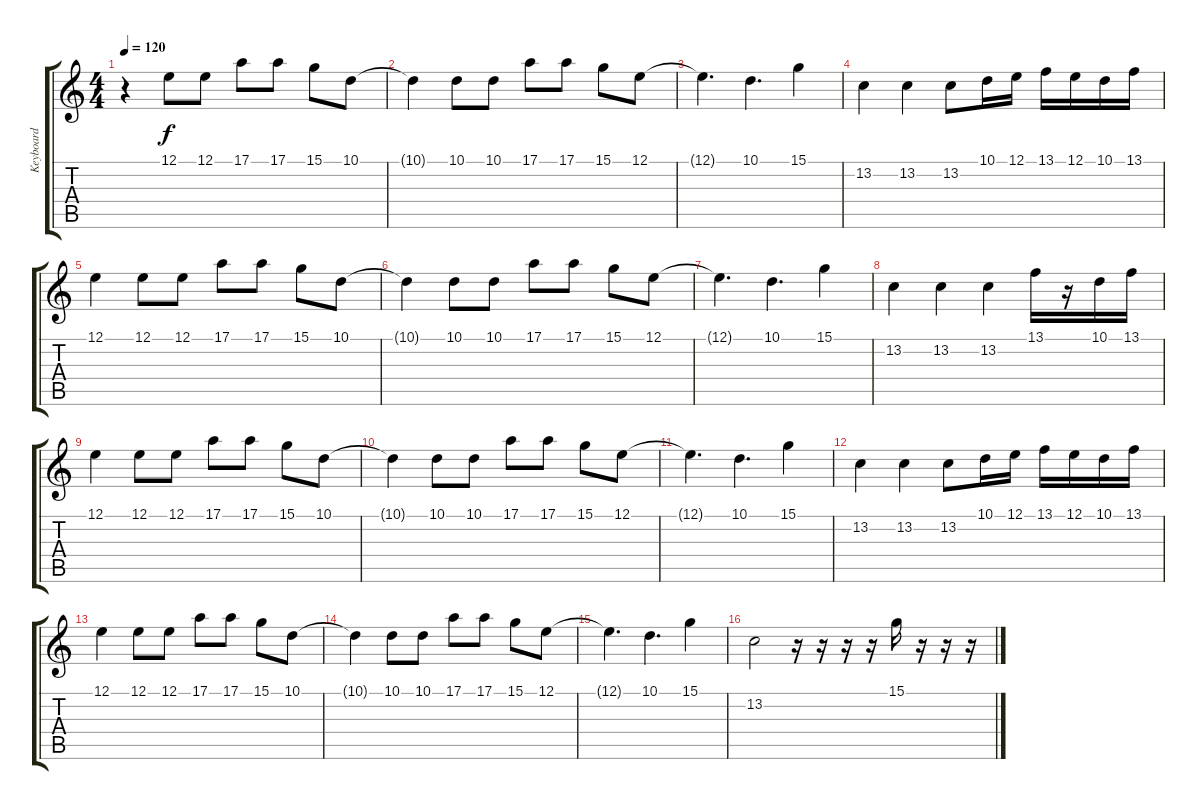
\track ("Keyboard" "Keyboard") {instrument acousticgrandpiano}
\staff {score tabs}
\tuning (E4 B3 G3 D3 A2 E2) {hide}
\ts (4 4)
\tempo 120
\clef g2
\ks c
r.4{dy f} 12.1.8 12.1.8 17.1.8 17.1.8 15.1.8 10.1.8 |
10.1{t}.4 10.1.8 10.1.8 17.1.8 17.1.8 15.1.8 12.1.8 |
12.1{t}.4{d} 10.1.4{d} 15.1.4 |
13.2.4 13.2.4 13.2.8 10.1.16 12.1.16 13.1.16 12.1.16 10.1.16 13.1.16 |
12.1.4 12.1.8 12.1.8 17.1.8 17.1.8 15.1.8 10.1.8 |
10.1{t}.4 10.1.8 10.1.8 17.1.8 17.1.8 15.1.8 12.1.8 |
12.1{t}.4{d} 10.1.4{d} 15.1.4 |
13.2.4 13.2.4 13.2.4 13.1.16 r.16 10.1.16 13.1.16 |
12.1.4 12.1.8 12.1.8 17.1.8 17.1.8 15.1.8 10.1.8 |
10.1{t}.4 10.1.8 10.1.8 17.1.8 17.1.8 15.1.8 12.1.8 |
12.1{t}.4{d} 10.1.4{d} 15.1.4 |
13.2.4 13.2.4 13.2.8 10.1.16 12.1.16 13.1.16 12.1.16 10.1.16 13.1.16 |
12.1.4 12.1.8 12.1.8 17.1.8 17.1.8 15.1.8 10.1.8 |
10.1{t}.4 10.1.8 10.1.8 17.1.8 17.1.8 15.1.8 12.1.8 |
12.1{t}.4{d} 10.1.4{d} 15.1.4 |
13.2.2 r.16 r.16 r.16 r.16 15.1.16 r.16 r.16 r.16
